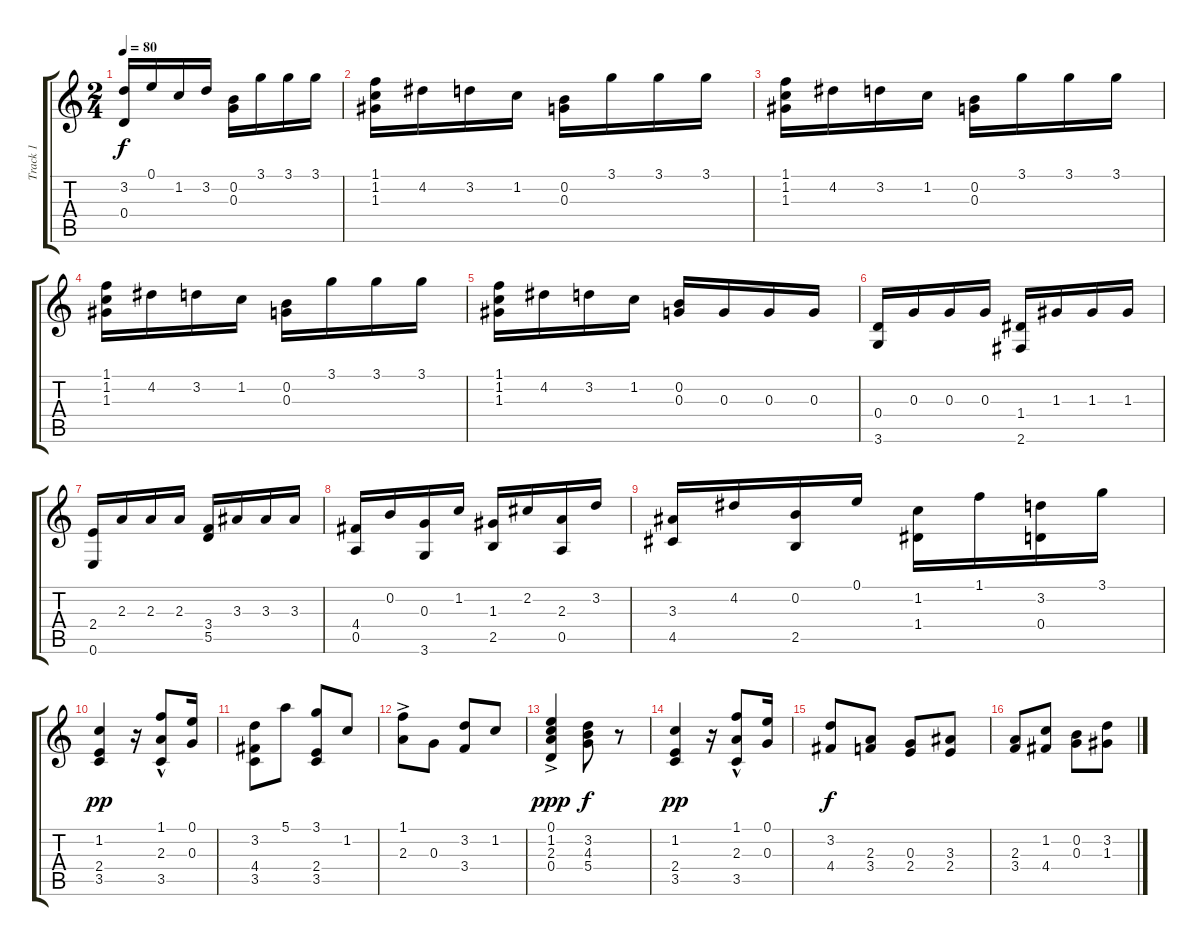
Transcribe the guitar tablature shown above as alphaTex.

\track ("Track 1" "Track 1") {instrument acousticguitarnylon}
\staff {score tabs}
\tuning (E4 B3 G3 D3 A2 E2) {hide}
\ts (2 4)
\tempo 80
\clef g2
\ks c
(3.2 0.4).16{dy f} 0.1.16 1.2.16 3.2.16 (0.2 0.3).16 3.1.16 3.1.16 3.1.16 |
(1.1 1.2 1.3).16 4.2.16 3.2.16 1.2.16 (0.2 0.3).16 3.1.16 3.1.16 3.1.16 |
(1.1 1.2 1.3).16 4.2.16 3.2.16 1.2.16 (0.2 0.3).16 3.1.16 3.1.16 3.1.16 |
(1.1 1.2 1.3).16 4.2.16 3.2.16 1.2.16 (0.2 0.3).16 3.1.16 3.1.16 3.1.16 |
(1.1 1.2 1.3).16 4.2.16 3.2.16 1.2.16 (0.2 0.3).16 0.3.16 0.3.16 0.3.16 |
(0.4 3.6).16 0.3.16 0.3.16 0.3.16 (1.4 2.6).16 1.3.16 1.3.16 1.3.16 |
(2.4 0.6).16 2.3.16 2.3.16 2.3.16 (3.4 5.5).16 3.3.16 3.3.16 3.3.16 |
(4.4 0.5).16 0.2.16 (0.3 3.6).16 1.2.16 (1.3 2.5).16 2.2.16 (2.3 0.5).16 3.2.16 |
(3.3 4.5).16 4.2.16 (0.2 2.5).16 0.1.16 (1.2 1.4).16 1.1.16 (3.2 0.4).16 3.1.16 |
(1.2 2.4 3.5).4{dy pp} r.16 (1.1{hac} 2.3{hac} 3.5{hac}).8 (0.1 0.3).16 |
(3.2 4.4 3.5).8 5.1.8 (3.1 2.4 3.5).8 1.2.8 |
(1.1{ac} 2.3).8 0.3.8 (3.2 3.4).8 1.2.8 |
(0.1{ac} 1.2 2.3 0.4).4{dy ppp} (3.2 4.3 5.4).8{dy f} r.8 |
(1.2 2.4 3.5).4{dy pp} r.16 (1.1{hac} 2.3{hac} 3.5{hac}).8 (0.1 0.3).16 |
(3.2 4.4).8{dy f} (2.3 3.4).8 (0.3 2.4).8 (3.3 2.4).8 |
(2.3 3.4).8 (1.2 4.4).8 (0.2 0.3).8 (3.2 1.3).8
